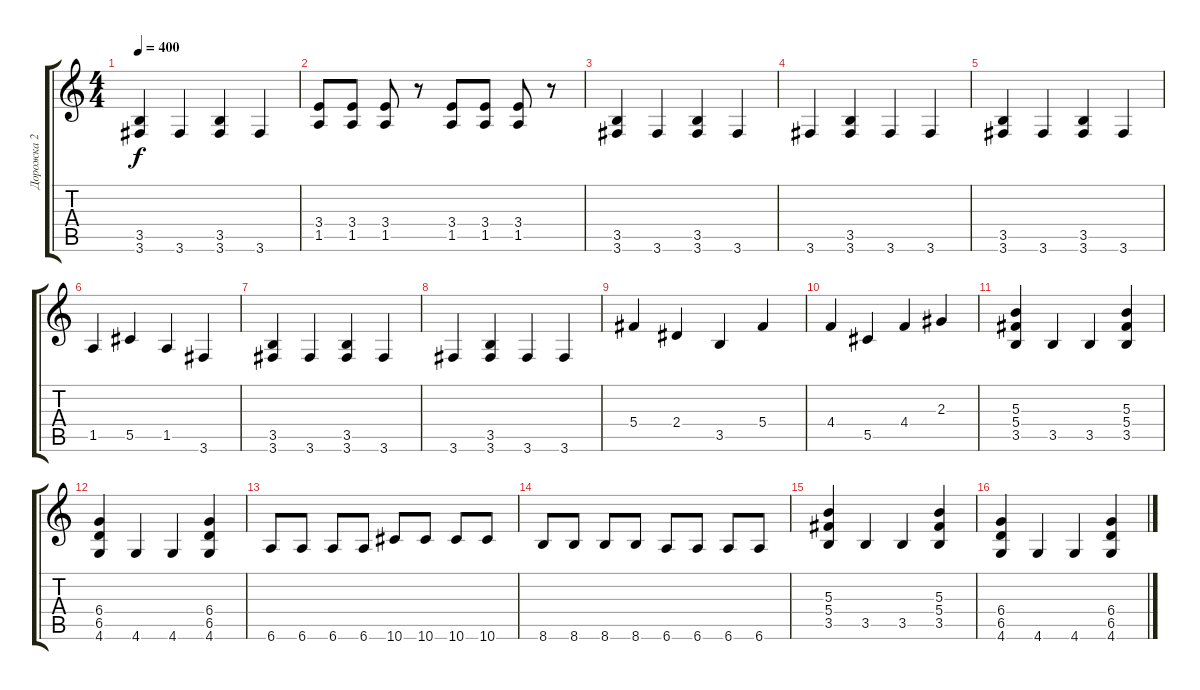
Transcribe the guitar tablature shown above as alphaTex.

\track ("Дорожка 2" "Дорожка 2") {instrument overdrivenguitar}
\staff {score tabs}
\tuning (Eb4 Bb3 Gb3 Db3 Ab2 Eb2) {hide}
\ts (4 4)
\tempo 400
\clef g2
\ks c
(3.5 3.6).4{dy f} 3.6.4 (3.5 3.6).4 3.6.4 |
(3.4 1.5).8 (3.4 1.5).8 (3.4 1.5).8 r.8 (3.4 1.5).8 (3.4 1.5).8 (3.4 1.5).8 r.8 |
(3.5 3.6).4 3.6.4 (3.5 3.6).4 3.6.4 |
3.6.4 (3.5 3.6).4 3.6.4 3.6.4 |
(3.5 3.6).4 3.6.4 (3.5 3.6).4 3.6.4 |
1.5.4 5.5.4 1.5.4 3.6.4 |
(3.5 3.6).4 3.6.4 (3.5 3.6).4 3.6.4 |
3.6.4 (3.5 3.6).4 3.6.4 3.6.4 |
5.4.4 2.4.4 3.5.4 5.4.4 |
4.4.4 5.5.4 4.4.4 2.3.4 |
(5.3 5.4 3.5).4 3.5.4 3.5.4 (5.3 5.4 3.5).4 |
(6.4 6.5 4.6).4 4.6.4 4.6.4 (6.4 6.5 4.6).4 |
6.6.8 6.6.8 6.6.8 6.6.8 10.6.8 10.6.8 10.6.8 10.6.8 |
8.6.8 8.6.8 8.6.8 8.6.8 6.6.8 6.6.8 6.6.8 6.6.8 |
(5.3 5.4 3.5).4 3.5.4 3.5.4 (5.3 5.4 3.5).4 |
(6.4 6.5 4.6).4 4.6.4 4.6.4 (6.4 6.5 4.6).4
